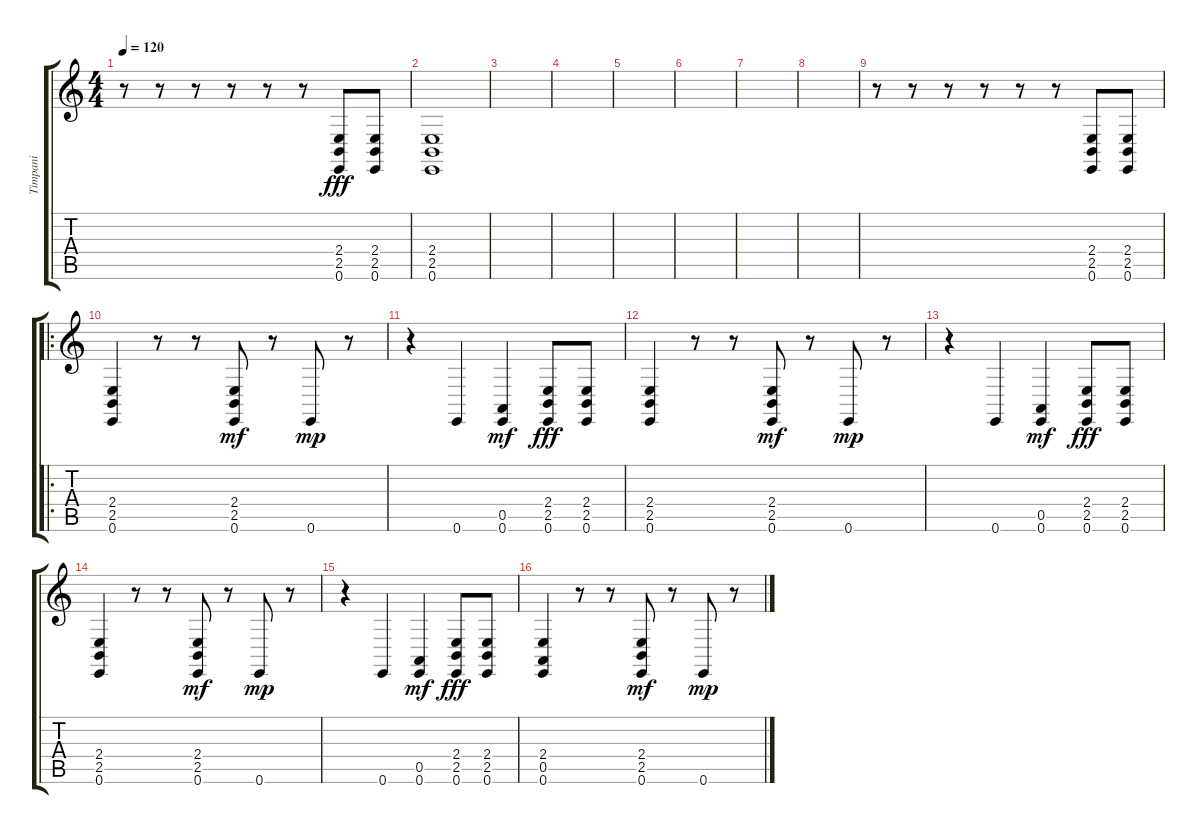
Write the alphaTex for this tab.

\track ("Timpani" "Timpani") {instrument timpani}
\staff {score tabs}
\tuning (E4 B3 G3 D3 A2 E2) {hide}
\ts (4 4)
\tempo 120
\clef g2
\ks c
r.8{dy fff} r.8 r.8 r.8 r.8 r.8 (2.4 2.5 0.6).8 (2.4 2.5 0.6).8 |
(2.4 2.5 0.6).1 |
|
|
|
|
|
|
r.8 r.8 r.8 r.8 r.8 r.8 (2.4 2.5 0.6).8 (2.4 2.5 0.6).8 |
\ro
(2.4 2.5 0.6).4 r.8 r.8 (2.4 2.5 0.6).8{dy mf} r.8 0.6.8{dy mp} r.8 |
r.4 0.6.4 (0.5 0.6).4{dy mf} (2.4 2.5 0.6).8{dy fff} (2.4 2.5 0.6).8 |
(2.4 2.5 0.6).4 r.8 r.8 (2.4 2.5 0.6).8{dy mf} r.8 0.6.8{dy mp} r.8 |
r.4 0.6.4 (0.5 0.6).4{dy mf} (2.4 2.5 0.6).8{dy fff} (2.4 2.5 0.6).8 |
(2.4 2.5 0.6).4 r.8 r.8 (2.4 2.5 0.6).8{dy mf} r.8 0.6.8{dy mp} r.8 |
r.4 0.6.4 (0.5 0.6).4{dy mf} (2.4 2.5 0.6).8{dy fff} (2.4 2.5 0.6).8 |
(2.4 0.5 0.6).4 r.8 r.8 (2.4 2.5 0.6).8{dy mf} r.8 0.6.8{dy mp} r.8
